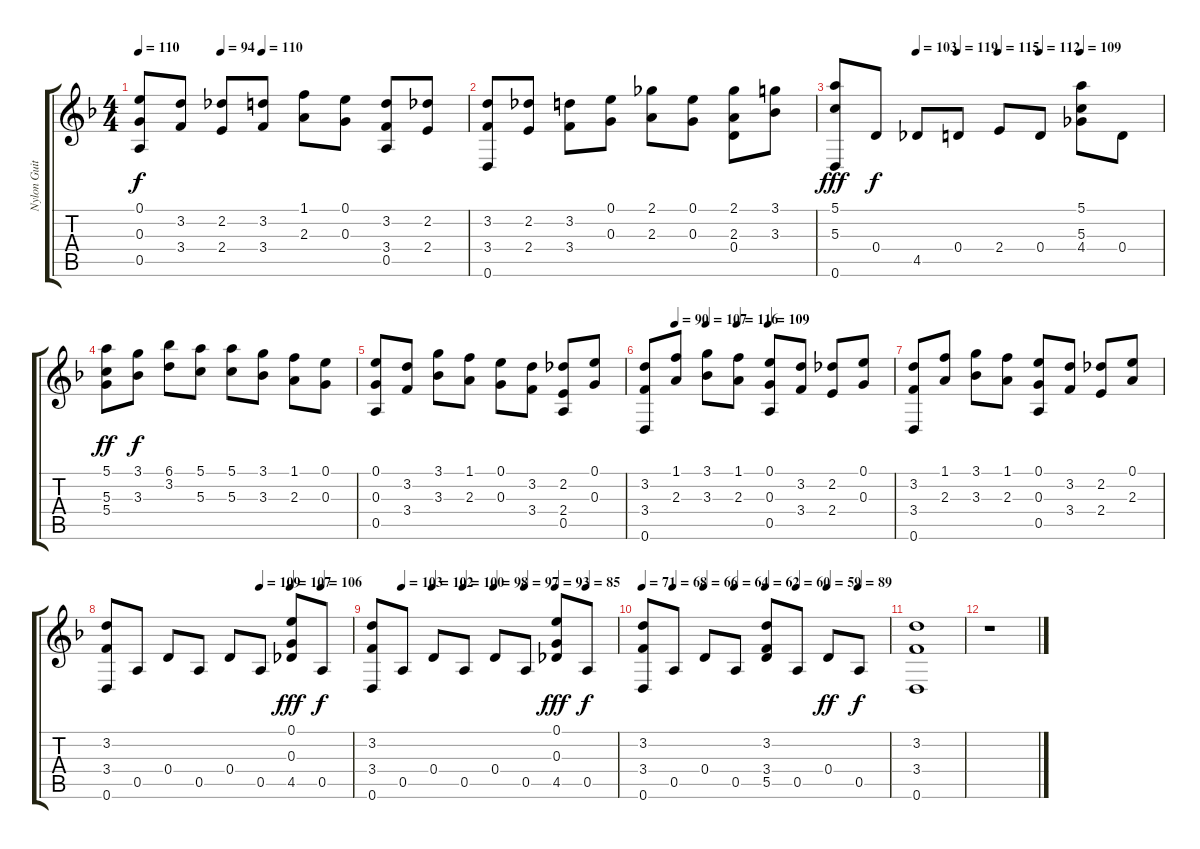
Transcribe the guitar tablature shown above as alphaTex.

\track ("Nylon Guitar" "Nylon Guit") {instrument acousticguitarnylon}
\staff {score tabs}
\tuning (E4 B3 G3 D3 A2 D2) {hide}
\ts (4 4)
\tempo 110
\tempo (94 0.25)
\tempo (110 0.375)
\clef g2
\ks f
(0.1 0.3 0.5).8{dy f} (3.2 3.4).8 (2.2 2.4).8 (3.2 3.4).8 (1.1 2.3).8 (0.1 0.3).8 (3.2 3.4 0.5).8 (2.2 2.4).8 |
(3.2 3.4 0.6).8{volume 12} (2.2 2.4).8 (3.2 3.4).8{volume 13} (0.1 0.3).8{volume 13} (2.1 2.3).8{volume 13} (0.1 0.3).8{volume 13} (2.1 2.3 0.4).8{volume 13} (3.1 3.3).8 |
\tempo (103 0.25)
\tempo (119 0.375)
\tempo (115 0.5)
\tempo (112 0.625)
\tempo (109 0.75)
(5.1 5.3 0.6).8{dy fff} 0.4.8{dy f} 4.5.8 0.4.8 2.4.8 0.4.8 (5.1 5.3 4.4).8 0.4.8 |
(5.1 5.3 5.4).8{dy ff} (3.1 3.3).8{dy f} (6.1 3.2).8 (5.1 5.3).8 (5.1 5.3).8 (3.1 3.3).8 (1.1 2.3).8 (0.1 0.3).8 |
(0.1 0.3 0.5).8 (3.2 3.4).8 (3.1 3.3).8 (1.1 2.3).8 (0.1 0.3).8 (3.2 3.4).8 (2.2 2.4 0.5).8 (0.1 0.3).8 |
\tempo (90 0.125)
\tempo (107 0.25)
\tempo (116 0.375)
\tempo (109 0.5)
(3.2 3.4 0.6).8 (1.1 2.3).8 (3.1 3.3).8 (1.1 2.3).8 (0.1 0.3 0.5).8 (3.2 3.4).8 (2.2 2.4).8 (0.1 0.3).8 |
(3.2 3.4 0.6).8 (1.1 2.3).8 (3.1 3.3).8 (1.1 2.3).8 (0.1 0.3 0.5).8 (3.2 3.4).8 (2.2 2.4).8 (0.1 2.3).8 |
\tempo (109 0.625)
\tempo (107 0.75)
\tempo (106 0.875)
(3.2 3.4 0.6).8{volume 13} 0.5.8 0.4.8{volume 13} 0.5.8{volume 13} 0.4.8{volume 13} 0.5.8{volume 13} (0.1 0.3 4.5).8{dy fff volume 12} 0.5.8{dy f volume 12} |
\tempo (103 0.125)
\tempo (102 0.25)
\tempo (100 0.375)
\tempo (98 0.5)
\tempo (97 0.625)
\tempo (93 0.75)
\tempo (85 0.875)
(3.2 3.4 0.6).8{volume 12} 0.5.8{volume 12} 0.4.8{volume 12} 0.5.8{volume 12} 0.4.8{volume 12} 0.5.8{volume 12} (0.1 0.3 4.5).8{dy fff volume 12} 0.5.8{dy f volume 11} |
\tempo 71
\tempo (68 0.125)
\tempo (66 0.25)
\tempo (64 0.375)
\tempo (62 0.5)
\tempo (60 0.625)
\tempo (59 0.75)
\tempo (89 0.875)
(3.2 3.4 0.6).8{volume 11} 0.5.8 0.4.8 0.5.8 (3.2 3.4 5.5).8 0.5.8 0.4.8{dy ff} 0.5.8{dy f} |
(3.2 3.4 0.6).1 |
r.1
